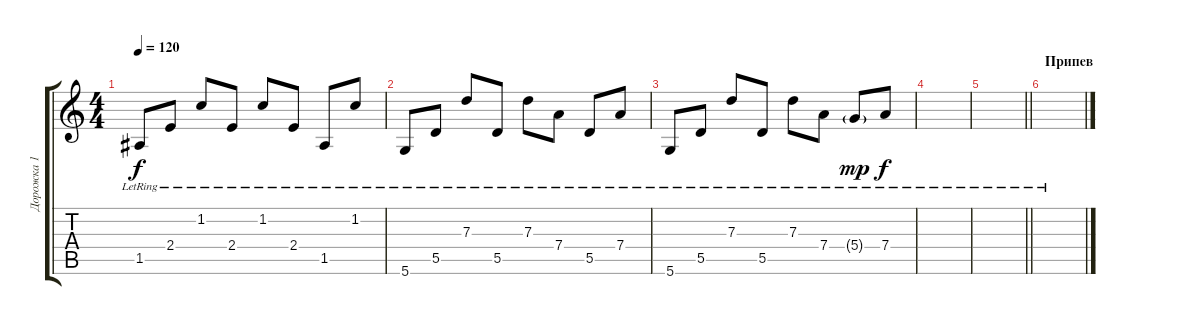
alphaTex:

\track ("Дорожка 1" "Дорожка 1") {instrument acousticguitarsteel}
\staff {score tabs}
\tuning (E4 B3 G3 D3 A2 D2) {hide}
\ts (4 4)
\tempo 120
\clef g2
\ks c
1.5{lr}.8{dy f} 2.4{lr}.8 1.2{lr}.8 2.4{lr}.8 1.2{lr}.8 2.4{lr}.8 1.5{lr}.8 1.2{lr}.8 |
5.6{lr}.8 5.5{lr}.8 7.3{lr}.8 5.5{lr}.8 7.3{lr}.8 7.4{lr}.8 5.5{lr}.8 7.4{lr}.8 |
5.6{lr}.8 5.5{lr}.8 7.3{lr}.8 5.5{lr}.8 7.3{lr}.8 7.4{lr}.8 5.4{g lr}.8{dy mp} 7.4{lr}.8{dy f} |
|
\barLineRight lightlight
|
\section ("" "Припев")
